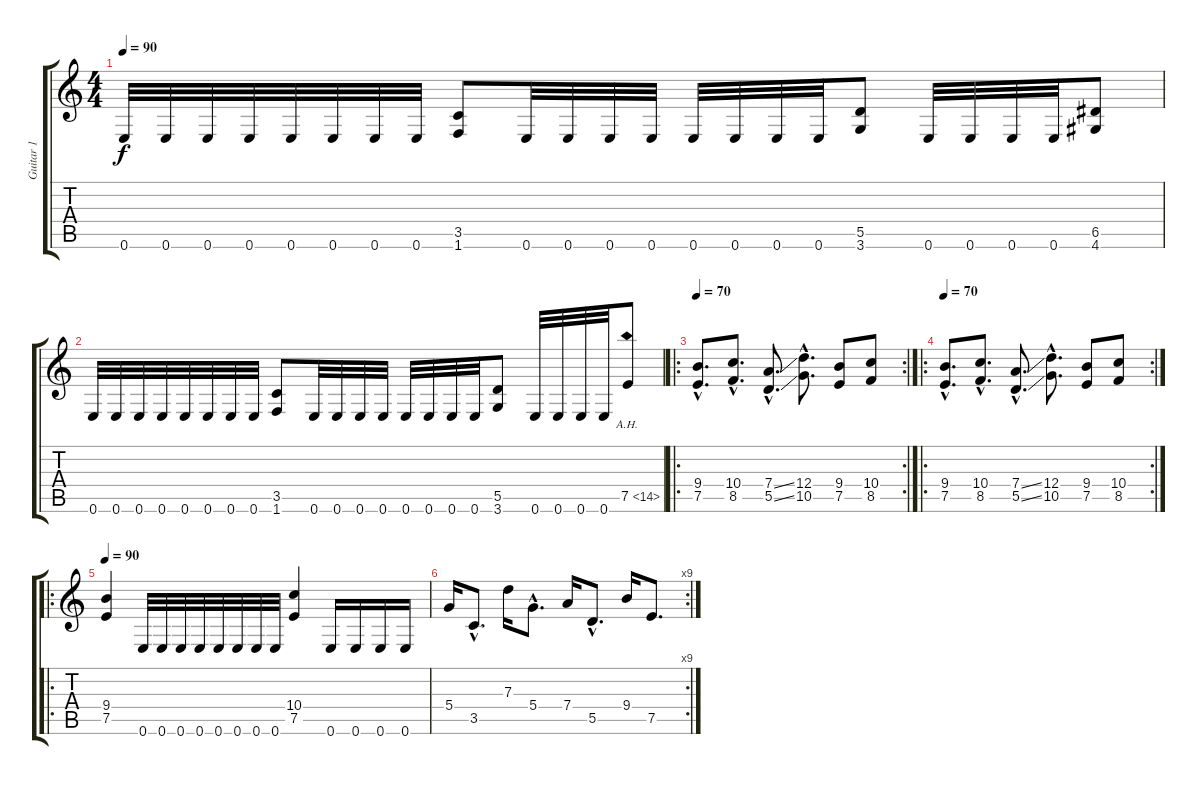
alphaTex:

\track ("Guitar 1" "Guitar 1") {instrument distortionguitar}
\staff {score tabs}
\tuning (E4 B3 G3 D3 A2 E2) {hide}
\ts (4 4)
\tempo 90
\clef g2
\ks c
0.6.32{dy f} 0.6.32 0.6.32 0.6.32 0.6.32 0.6.32 0.6.32 0.6.32 (3.5 1.6).8 0.6.32 0.6.32 0.6.32 0.6.32 0.6.32 0.6.32 0.6.32 0.6.32 (5.5 3.6).8 0.6.32 0.6.32 0.6.32 0.6.32 (6.5 4.6).8 |
0.6.32 0.6.32 0.6.32 0.6.32 0.6.32 0.6.32 0.6.32 0.6.32 (3.5 1.6).8 0.6.32 0.6.32 0.6.32 0.6.32 0.6.32 0.6.32 0.6.32 0.6.32 (5.5 3.6).8 0.6.32 0.6.32 0.6.32 0.6.32 7.5{ah 7}.8 |
\ro
\rc 2
\tempo 70
(9.4{hac} 7.5{hac}).8{d} (10.4{hac} 8.5{hac}).8{d} (7.4{ss hac} 5.5{ss hac}).8{d} (12.4{hac} 10.5{hac}).8{d} (9.4 7.5).8 (10.4 8.5).8 |
\ro
\rc 2
\tempo 70
(9.4{hac} 7.5{hac}).8{d} (10.4{hac} 8.5{hac}).8{d} (7.4{ss hac} 5.5{ss hac}).8{d} (12.4{hac} 10.5{hac}).8{d} (9.4 7.5).8 (10.4 8.5).8 |
\ro
\tempo 90
(9.4 7.5).4 0.6.32 0.6.32 0.6.32 0.6.32 0.6.32 0.6.32 0.6.32 0.6.32 (10.4 7.5).4 0.6.16 0.6.16 0.6.16 0.6.16 |
\rc 9
5.4.16 3.5{hac}.8{d} 7.3.16 5.4{hac}.8{d} 7.4.16 5.5{hac}.8{d} 9.4.16 7.5.8{d}
